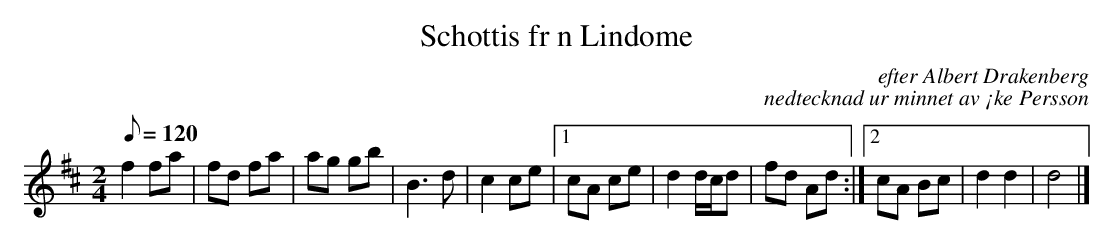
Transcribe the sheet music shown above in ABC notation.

X:1
T:Schottis fr n Lindome
C:efter Albert Drakenberg
C:nedtecknad ur minnet av ¡ke Persson
M:2/4
L:1/8
K:D
Q:120
f2 fa | fd fa | ag gb | B3 d | c2 ce |1 cA ce | d2 d/c/d | fd Ad :|2 cA Bc | d2 d2 | d4 |]
